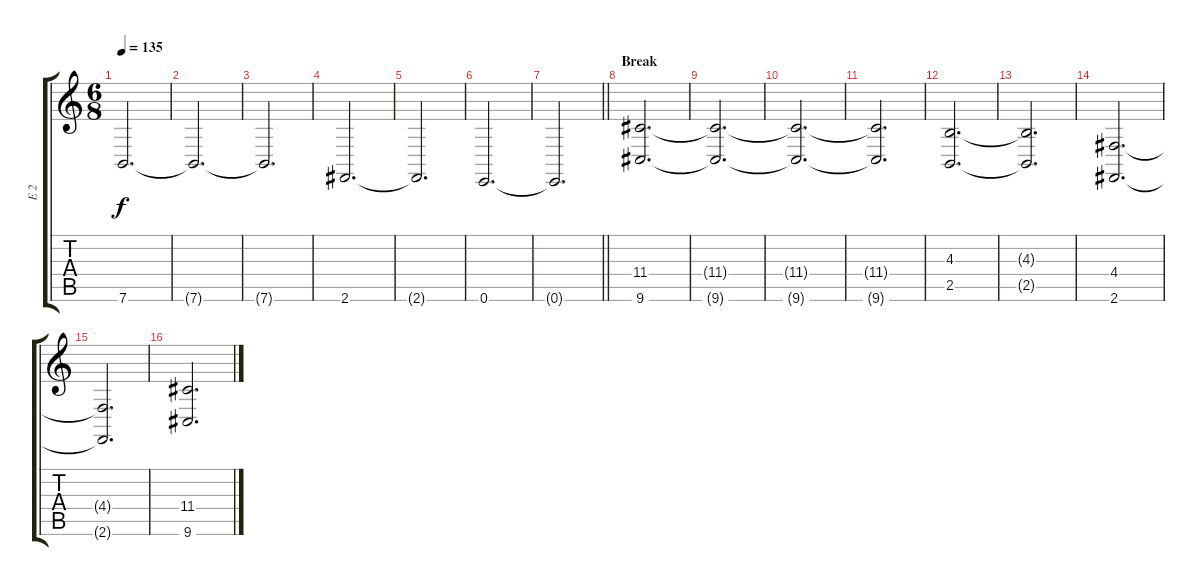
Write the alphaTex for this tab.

\track ("E 2" "E 2") {instrument synthstrings1}
\staff {score tabs}
\tuning (E4 B3 G3 D3 A2 E2) {hide}
\ts (6 8)
\tempo 135
\clef g2
\ks c
7.6{t}.2{d dy f} |
7.6{t}.2{d} |
7.6{t}.2{d} |
2.6.2{d} |
2.6{t}.2{d} |
0.6.2{d} |
\barLineRight lightlight
0.6{t}.2{d} |
\section ("" "Break")
(11.4 9.6).2{d} |
(11.4{t} 9.6{t}).2{d} |
(11.4{t} 9.6{t}).2{d} |
(11.4{t} 9.6{t}).2{d} |
(4.3 2.5).2{d} |
(4.3{t} 2.5{t}).2{d} |
(4.4 2.6).2{d} |
(4.4{t} 2.6{t}).2{d} |
(11.4 9.6).2{d}
